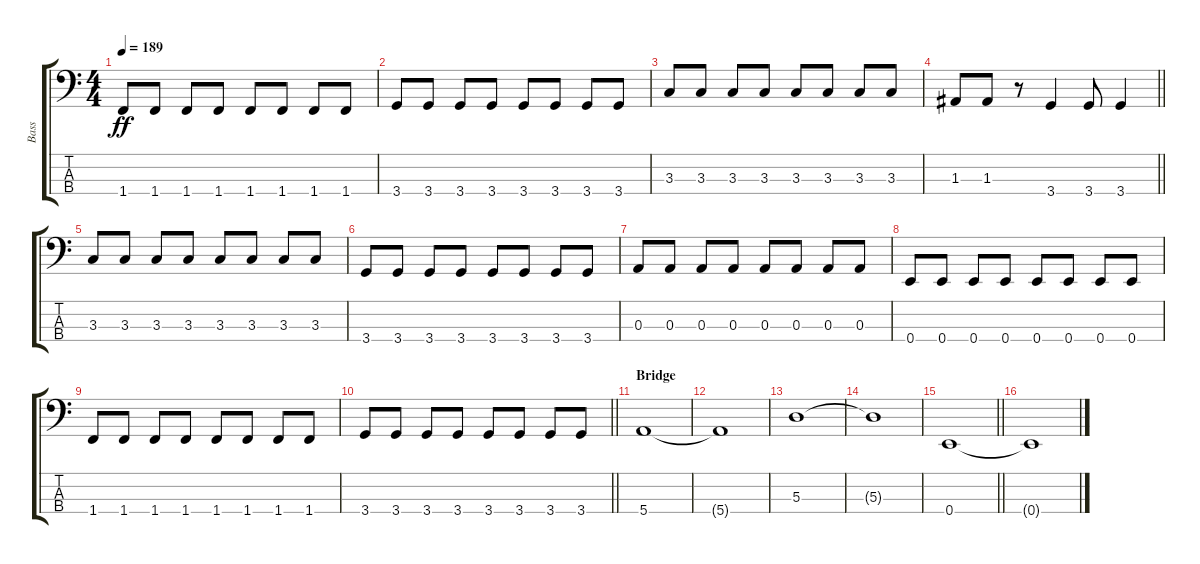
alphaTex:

\track ("Bass" "Bass") {instrument electricbassfinger}
\staff {score tabs}
\tuning (G2 D2 A1 E1) {hide}
\ts (4 4)
\tempo 189
\clef f4
\ks c
1.4.8{dy ff} 1.4.8 1.4.8 1.4.8 1.4.8 1.4.8 1.4.8 1.4.8 |
3.4.8 3.4.8 3.4.8 3.4.8 3.4.8 3.4.8 3.4.8 3.4.8 |
3.3.8 3.3.8 3.3.8 3.3.8 3.3.8 3.3.8 3.3.8 3.3.8 |
\barLineRight lightlight
1.3.8 1.3.8 r.8 3.4.4 3.4.8 3.4.4 |
3.3.8 3.3.8 3.3.8 3.3.8 3.3.8 3.3.8 3.3.8 3.3.8 |
3.4.8 3.4.8 3.4.8 3.4.8 3.4.8 3.4.8 3.4.8 3.4.8 |
0.3.8 0.3.8 0.3.8 0.3.8 0.3.8 0.3.8 0.3.8 0.3.8 |
0.4.8 0.4.8 0.4.8 0.4.8 0.4.8 0.4.8 0.4.8 0.4.8 |
1.4.8 1.4.8 1.4.8 1.4.8 1.4.8 1.4.8 1.4.8 1.4.8 |
\barLineRight lightlight
3.4.8 3.4.8 3.4.8 3.4.8 3.4.8 3.4.8 3.4.8 3.4.8 |
\section ("" "Bridge")
5.4.1 |
5.4{t}.1 |
5.3.1 |
5.3{t}.1 |
\barLineRight lightlight
0.4.1 |
0.4{t}.1
